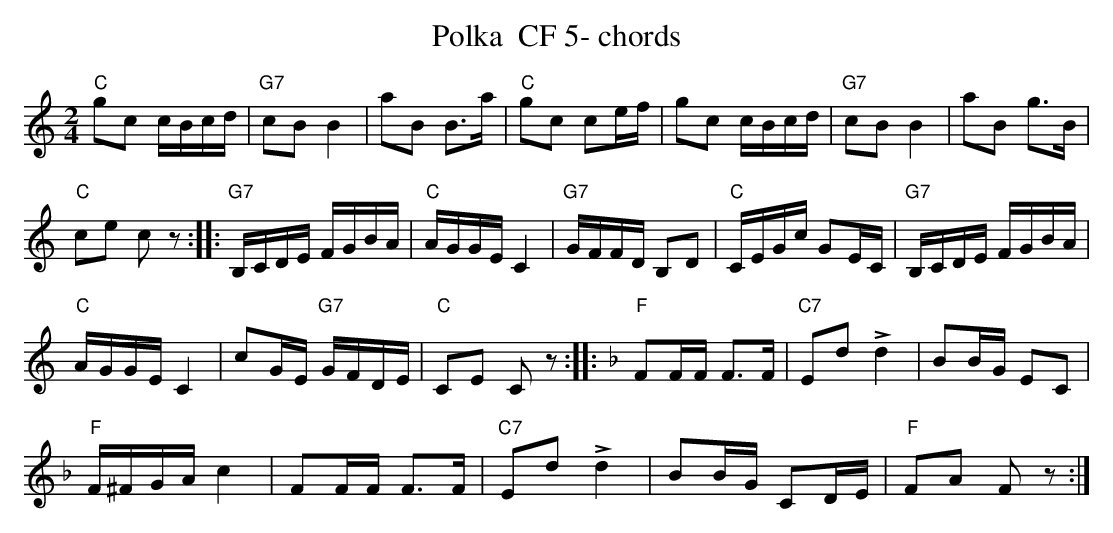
X:1
T:Polka  CF 5- chords
M:2/4
L:1/16
K:Cmaj%%MIDI gchordon
"C"g2c2 cBcd | "G7"c2B2B4 | a2B2 B3a | "C"g2c2 c2ef | g2c2 cBcd | "G7"c2B2B4 | a2B2 g3B |
"C"c2e2 c2z2 :: "G7"B,CDE FGBA | "C"AGGEC4 | "G7"GFFD B,2D2 | "C"CEGc G2EC | "G7"B,CDE FGBA |
"C"AGGEC4 | c2GE "G7"GFDE | "C"C2E2 C2z2 :: [K:Fmaj] "F"F2FF F3F | "C7"E2d2 !>!d4 | B2BG E2C2 |
"F"F^FGA c4 | F2FF F3F | "C7"E2d2 !>!d4 | B2BG C2DE | "F"F2A2 F2z2 :|
